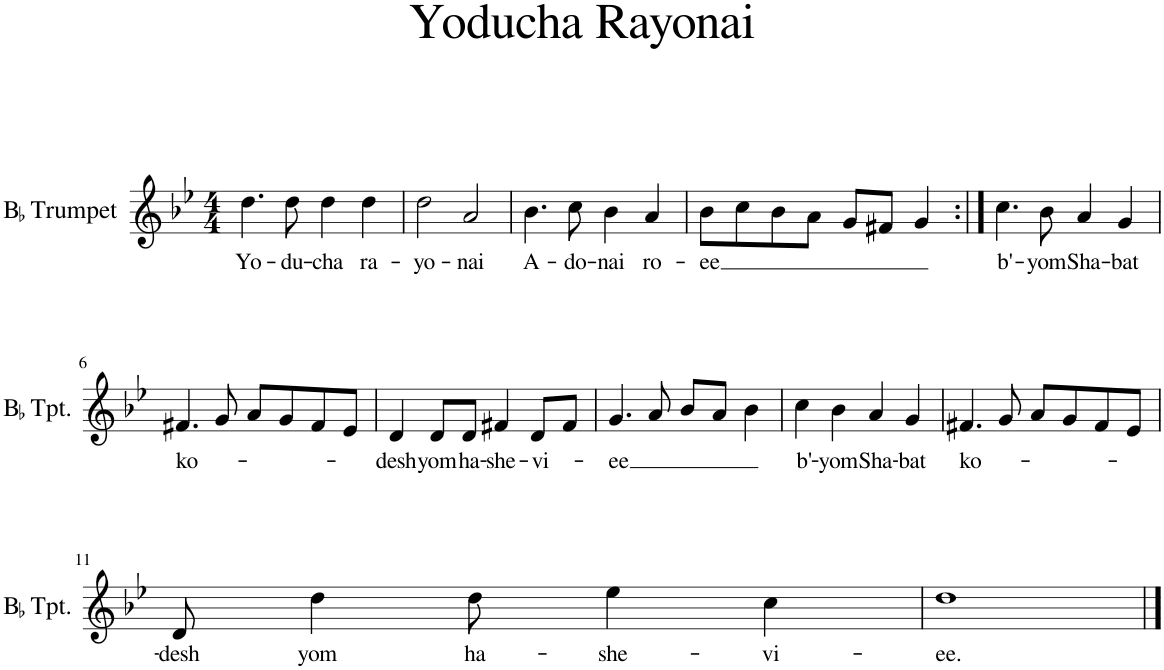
**kern	**text
*part1	*part1
*staff1	*staff1
*I"BaccidentalFlat Trumpet	*
*I'BaccidentalFlat Tpt.	*
*clefG2	*
*Trd1c2	*
*k[b-e-]	*
*M4/4	*
=1	=1
!	!LO:LY:b
4.dd\	Yo-
!	!LO:LY:b
8dd\	-du-
!	!LO:LY:b
4dd\	-cha
!	!LO:LY:b
4dd\	ra-
=2	=2
!	!LO:LY:b
2dd\	-yo-
!	!LO:LY:b
2a/	-nai
=3	=3
!	!LO:LY:b
4.b-\	A-
!	!LO:LY:b
8cc\	-do-
!	!LO:LY:b
4b-\	-nai
!	!LO:LY:b
4a/	ro-
=4	=4
!	!LO:LY:b
8b-\L	-ee
8cc\	.
8b-\	.
8a\J	.
8g/L	.
8f#X/J	.
4g/	.
=5:|!	=5:|!
!	!LO:LY:b
4.cc\	b'-
!	!LO:LY:b
8b-\	-yom
!	!LO:LY:b
4a/	Sha-
!	!LO:LY:b
4g/	-bat
!!LO:LB:g=z
=6	=6
!	!LO:LY:b
4.f#X/	ko-
8g/	.
8a/L	.
8g/	.
8f#/	.
8e-/J	.
=7	=7
!	!LO:LY:b
4d/	-desh
!	!LO:LY:b
8d/L	yom
!	!LO:LY:b
8d/J	ha-
!	!LO:LY:b
4f#X/	-she-
!	!LO:LY:b
8d/L	-vi-
8f#/J	.
=8	=8
!	!LO:LY:b
4.g/	-ee
8a/	.
8b-/L	.
8a/J	.
4b-\	.
=9	=9
!	!LO:LY:b
4cc\	b'-
!	!LO:LY:b
4b-\	-yom
!	!LO:LY:b
4a/	Sha-
!	!LO:LY:b
4g/	-bat
=10	=10
!	!LO:LY:b
4.f#X/	ko-
8g/	.
8a/L	.
8g/	.
8f#/	.
8e-/J	.
!!LO:LB:g=z
=11	=11
!	!LO:LY:b
8d/	-desh
!	!LO:LY:b
4dd\	yom
!	!LO:LY:b
8dd\	ha-
!	!LO:LY:b
4ee-\	-she-
!	!LO:LY:b
4cc\	-vi-
=12	=12
!	!LO:LY:b
1dd	-ee.
==	==
*-	*-
